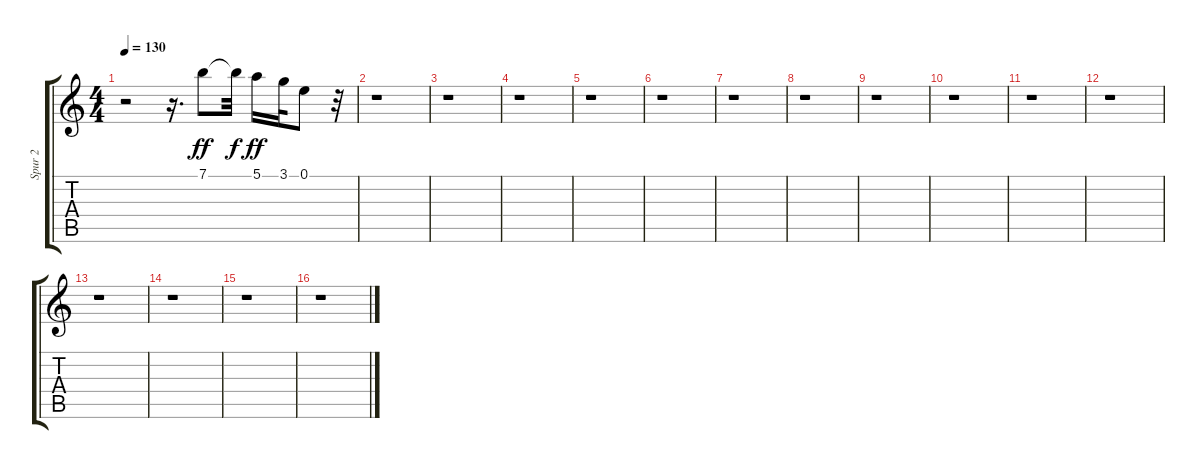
\track ("Spur 2" "Spur 2") {instrument distortionguitar}
\staff {score tabs}
\tuning (E4 B3 G3 D3 A2 E2) {hide}
\ts (4 4)
\tempo 130
\clef g2
\ks c
r.2{dy f} r.16{d} 7.1.8{dy ff} 7.1{t}.32{dy f} 5.1.16{dy ff} 3.1.32 0.1.8 r.32 |
r.1 |
r.1 |
r.1 |
r.1 |
r.1 |
r.1 |
r.1 |
r.1 |
r.1 |
r.1 |
r.1 |
r.1 |
r.1 |
r.1 |
r.1
